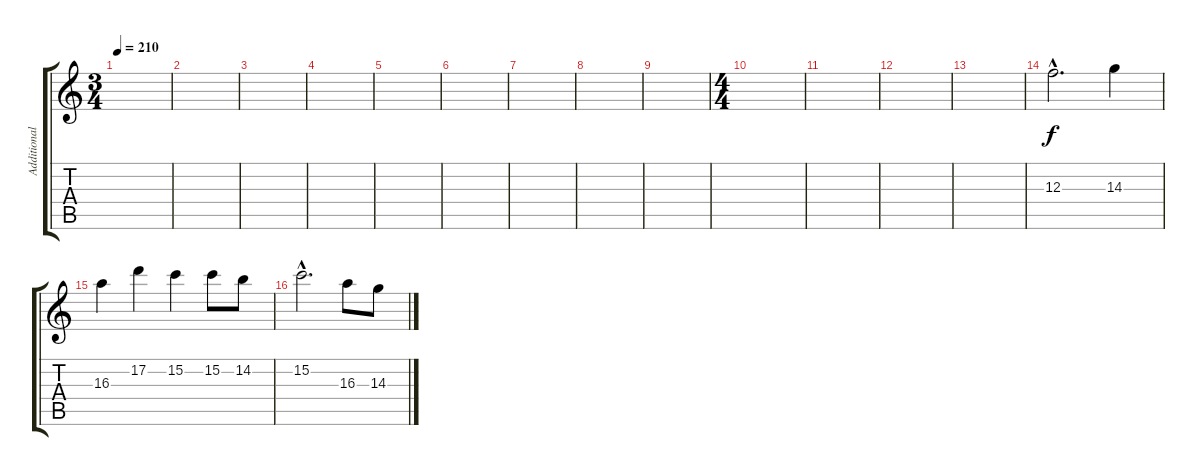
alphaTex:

\track ("Additional Guitar" "Additional") {instrument overdrivenguitar}
\staff {score tabs}
\tuning (D4 A3 F3 C3 G2 D2) {hide}
\ts (3 4)
\tempo 210
\clef g2
\ks c
|
|
|
|
|
|
|
|
|
\ts (4 4)
|
|
|
|
12.3{hac}.2{d balance 16} 14.3.4 |
16.3.4 17.2.4 15.2.4 15.2.8 14.2.8 |
15.2{hac}.2{d} 16.3.8 14.3.8
